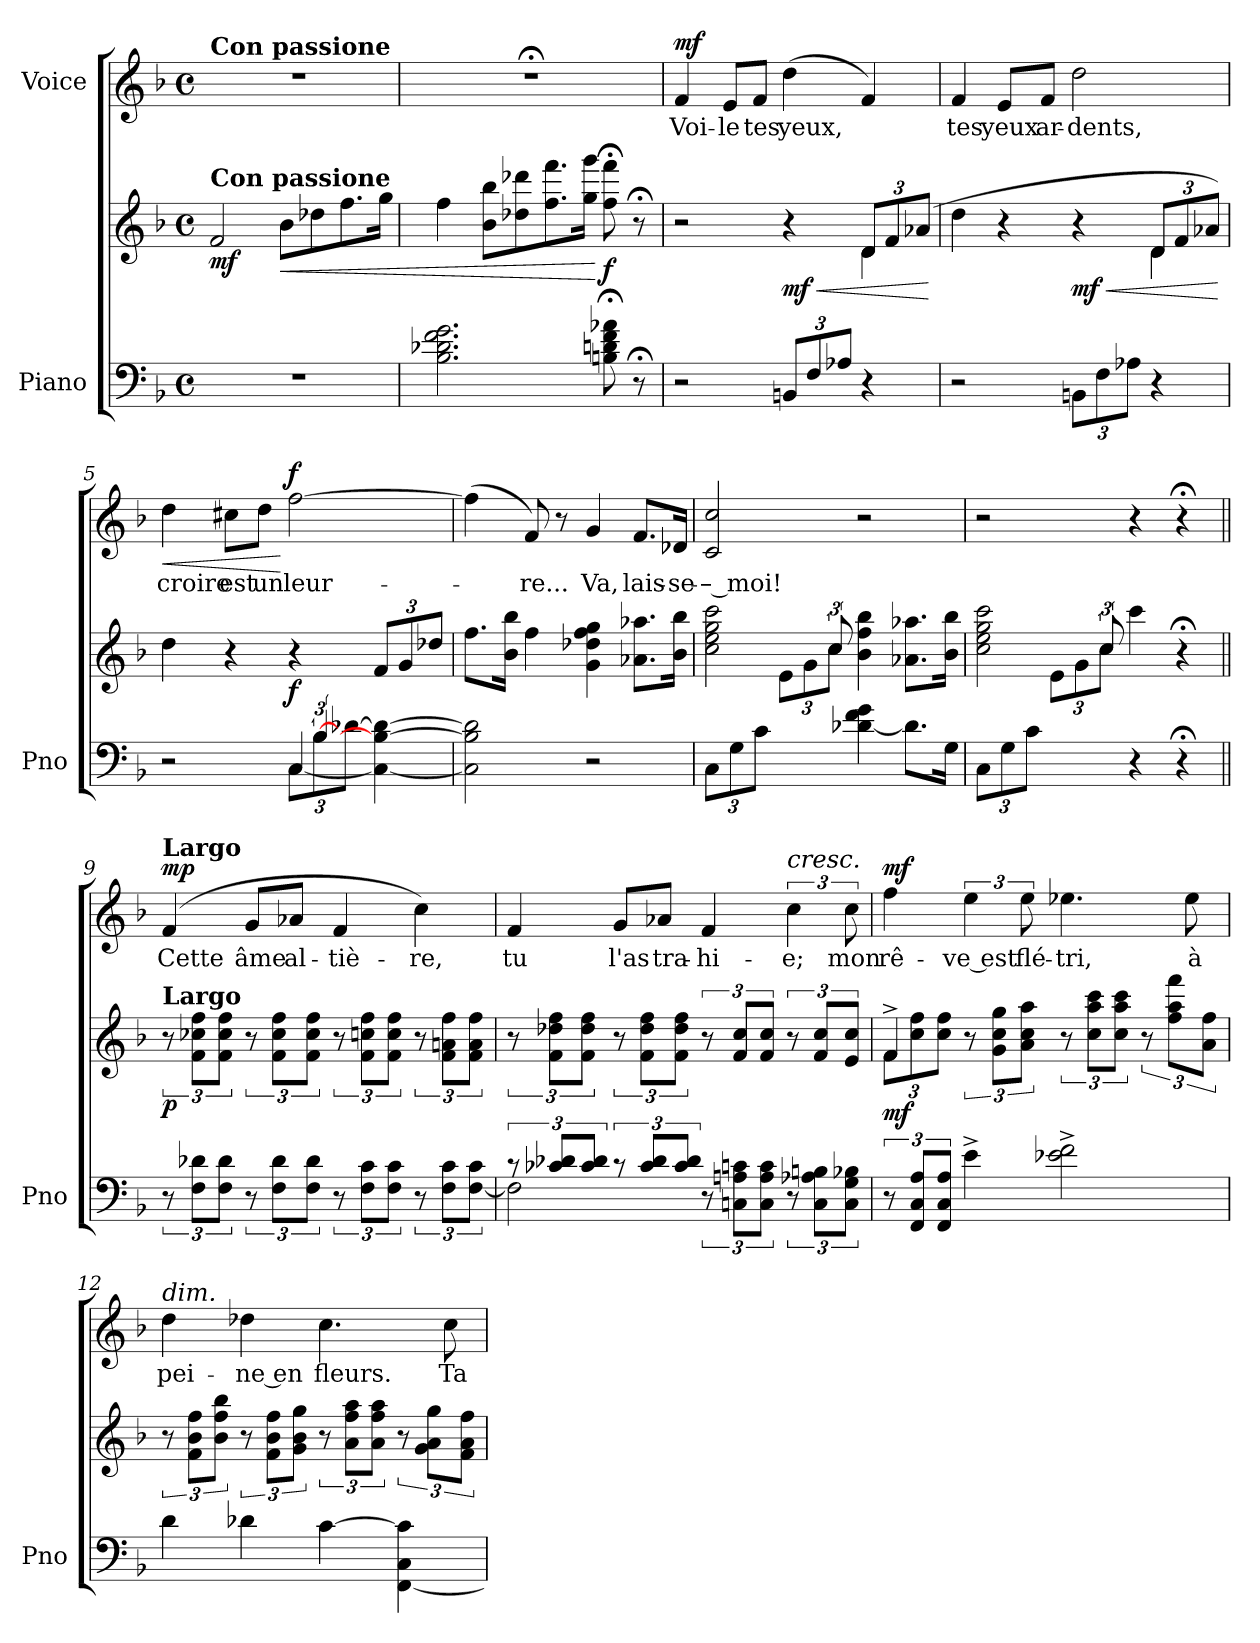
**kern	**kern	**dynam	**kern	**text	**dynam
*part2	*part2	*part2	*part1	*part1	*part1
*staff3	*staff2	*staff2/3	*staff1	*staff1	*staff1
*I"Piano	*	*	*I"Voice	*	*
*I'Pno	*	*	*	*	*
*clefF4	*clefG2	*	*clefG2	*	*
*k[b-]	*k[b-]	*	*k[b-]	*	*
*M4/4	*M4/4	*	*M4/4	*	*
*met(c)	*met(c)	*	*met(c)	*	*
=1	=1	=1	=1	=1	=1
!	!	!	!LO:TX:a:B:t=Con passione	!	!
!	!LO:TX:a:B:t=Con passione	!	!	!	!
!	!	!LO:DY:b	!	!	!
1r	2f/	mf	1r	.	.
!	!	!LO:HP:b	!	!	!
.	8b-\L	<	.	.	.
.	8dd-X\	.	.	.	.
.	8.ff\	.	.	.	.
.	16gg\Jk	.	.	.	.
=2	=2	=2	=2	=2	=2
2.B-\ 2.d-X\ 2.f\ 2.g\	4ff\	.	1r;<	.	.
.	8b-\ 8bb-\L	.	.	.	.
.	8dd-X\ 8ddd-X\	.	.	.	.
.	8.ff\ 8.fff\	.	.	.	.
.	16gg\ 16ggg\Jk	.	.	.	.
!	!	!LO:DY:n=1:b	!	!	!
8Bn\;< 8dn\;< 8f\;< 8a-X\;<	8ff\;< 8fff\;<	[ f	.	.	.
8r;<	8r;<	.	.	.	.
=3	=3	=3	=3	=3	=3
*	*^	*	*	*	*
!	!	!	!	!	!LO:LY:b	!LO:DY:a
2r	2r	2ryy	.	4f/	Voi-	mf
!	!	!	!	!	!LO:LY:b	!
.	.	.	.	8e/L	-le	.
!	!	!	!	!	!LO:LY:b	!
.	.	.	.	8f/J	tes	.
*Xbrackettup	*	*	*	*	*	*
!	!	!	!LO:HP:b	!	!LO:LY:b	!
!	!	!	!LO:DY:n=1:b	!	!	!
(12BBn/L	4r	4ryy	< mf	(4dd\	yeux,	.
12F/	.	.	.	.	.	.
12A-X/J	.	.	.	.	.	.
*	*Xbrackettup	*	*	*	*	*
4r	12d/L	4d\	.	4f/)	.	.
.	12f/	.	.	.	.	.
.	(12a-X/J	.	.	.	.	.
*	*v	*v	*	*	*	*
.	.	[	.	.	.
!!LO:LB:g=z
=4	=4	=4	=4	=4	=4
*	*^	*	*	*	*
!	!	!	!	!	!LO:LY:b	!
2r	4dd\	2ryy	.	4f/	tes	.
!	!	!	!	!	!LO:LY:b	!
.	4r	.	.	8e/L	yeux	.
!	!	!	!	!	!LO:LY:b	!
.	.	.	.	8f/J	ar-	.
!	!	!	!LO:HP:b	!	!LO:LY:b	!
!	!	!	!LO:DY:n=1:b	!	!	!
12BBn\L	4r	4ryy	< mf	2dd\	-dents,	.
12F\	.	.	.	.	.	.
12A-X\J	.	.	.	.	.	.
*	*brackettup	*	*	*	*	*
4r	12d/L	4d\	.	.	.	.
.	12f/	.	.	.	.	.
.	12a-X/J)	.	.	.	.	.
*	*v	*v	*	*	*	*
.	.	[	.	.	.
=5	=5	=5	=5	=5	=5
*^	*	*	*	*	*
*	*^	*	*	*	*	*
!	!	!	!	!	!	!LO:LY:b	!LO:HP:b
2r	2ryy	2ryy	4dd\	.	4dd\	croire	<
!	!	!	!	!	!	!LO:LY:b	!
.	.	.	4r	.	8cc#X\L	est	.
!	!	!	!	!	!	!LO:LY:b	!
.	.	.	.	.	8dd\J	un	.
*	*	*brackettup	*	*	*	*	*
!	!	!	!	!LO:DY:b	!	!LO:LY:b	!LO:DY:n=1:a
12C\L	[<4C/	12ryy	4r	f	[2ff\	leur-	[ f
[12B-\	.	6B-/	.	.	.	.	.
[>12d-X\J	.	.	.	.	.	.	.
*	*	*	*Xbrackettup	*	*	*	*
4C\_ 4B-\_ 4d-\_	4ryy	4ryy	12f/L	.	.	.	.
.	.	.	12g/	.	.	.	.
.	.	.	12dd-X/J	.	.	.	.
*v	*v	*v	*	*	*	*	*
=6	=6	=6	=6	=6	=6
2C\] 2B-\] 2d-\]	8.ff\L	.	(4ff\]	.	.
.	16b-\ 16bb-\Jk	.	.	.	.
!	!	!	!	!LO:LY:b	!
.	4ff\	.	8f/)	-re...	.
.	.	.	8r	.	.
!	!	!	!	!LO:LY:b	!
2r	4g\ 4dd-X\ 4ff\ 4gg\	.	4g/	Va,	.
!	!	!	!	!LO:LY:b	!
.	8.a-X\ 8.aa-X\L	.	8.f/L	lais-	.
!	!	!	!	!LO:LY:b	!
.	16b-\ 16bb-\Jk	.	16d-X/Jk	-se-	.
!!LO:LB:g=z
=7	=7	=7	=7	=7	=7
*Xbrackettup	*	*	*	*	*
*	*^	*	*	*	*
*	*	*^	*	*	*	*
!	!	!	!	!	!	!LO:LY:b	!
12C\L	2cc\ 2ee\ 2gg\ 2ccc\	4ryy	4ryy	.	2c/ 2cc/	-– moi!	.
12G\	.	.	.	.	.	.	.
12c\J	.	.	.	.	.	.	.
*	*	*brackettup	*Xbrackettup	*	*	*	*
4ryy	.	12ryy	12e\L	.	.	.	.
.	.	12ryy	12g\	.	.	.	.
.	.	12cc/	12cc\J	.	.	.	.
[4d-X\ 4f\ 4g\	4b-\ 4ff\ 4bb-\	2ryy	2ryy	.	2r	.	.
8.d-\L]	8.a-X\ 8.aa-X\L	.	.	.	.	.	.
16G\Jk	16b-\ 16bb-\Jk	.	.	.	.	.	.
=8	=8	=8	=8	=8	=8	=8	=8
12C\L	2cc\ 2ee\ 2gg\ 2ccc\	4ryy	4ryy	.	2r	.	.
12G\	.	.	.	.	.	.	.
12c\J	.	.	.	.	.	.	.
*	*	*brackettup	*Xbrackettup	*	*	*	*
4ryy	.	12ryy	12e\L	.	.	.	.
.	.	12ryy	12g\	.	.	.	.
.	.	12cc/	12cc\J	.	.	.	.
4r	4ccc\	2ryy	2ryy	.	4r	.	.
4r;<	4r;<	.	.	.	4r;<	.	.
*	*v	*v	*v	*	*	*	*
=9||	=9||	=9||	=9||	=9||	=9||
*brackettup	*brackettup	*	*	*	*
!	!	!	!LO:TX:a:B:t=Largo	!	!
!	!LO:TX:a:B:t=Largo	!	!	!	!
!	!	!LO:DY:b	!	!LO:LY:b	!LO:DY:a
12r	12r	p	(4f/	Cette	mp
12F\ 12d-X\L	12f\ 12cc-X\ 12ff\L	.	.	.	.
12F\ 12d-\J	12f\ 12cc-\ 12ff\J	.	.	.	.
!	!	!	!	!LO:LY:b	!
12r	12r	.	8g/L	âme	.
12F\ 12d-\L	12f\ 12cc-\ 12ff\L	.	.	.	.
!	!	!	!	!LO:LY:b	!
.	.	.	8a-X/J	al-	.
12F\ 12d-\J	12f\ 12cc-\ 12ff\J	.	.	.	.
!	!	!	!	!LO:LY:b	!
12r	12r	.	4f/	-tiè-	.
12F\ 12c\L	12f\ 12ccn\ 12ff\L	.	.	.	.
12F\ 12c\J	12f\ 12cc\ 12ff\J	.	.	.	.
!	!	!	!	!LO:LY:b	!
12r	12r	.	4cc\)	-re,	.
12F\ 12c\L	12f\ 12an\ 12ff\L	.	.	.	.
[12F\ 12c\J	12f\ 12a\ 12ff\J	.	.	.	.
!!LO:LB:g=z
=10	=10	=10	=10	=10	=10
*^	*	*	*	*	*
!	!	!	!	!	!LO:LY:b	!
12r	2F\]	12r	.	4f/	tu	.
12c-X/ 12d-X/L	.	12f\ 12dd-X\ 12ff\L	.	.	.	.
12c-/ 12d-/J	.	12f\ 12dd-\ 12ff\J	.	.	.	.
!	!	!	!	!	!LO:LY:b	!
12r	.	12r	.	8g/L	l'as	.
12c-/ 12d-/L	.	12f\ 12dd-\ 12ff\L	.	.	.	.
!	!	!	!	!	!LO:LY:b	!
.	.	.	.	8a-X/J	tra-	.
12c-/ 12d-/J	.	12f\ 12dd-\ 12ff\J	.	.	.	.
!	!	!	!	!	!LO:LY:b	!
12r	2ryy	12r	.	4f/	-hi-	.
12Cn\ 12An\ 12cn\L	.	12f/ 12cc/L	.	.	.	.
12C\ 12A\ 12c\J	.	12f/ 12cc/J	.	.	.	.
!	!	!	!	!LO:TX:a:i:t=cresc.	!	!
!	!	!	!	!	!LO:LY:b	!
12r	.	12r	.	6cc\	-e;	.
12C\ 12A-X\ 12Bn\L	.	12f/ 12cc/L	.	.	.	.
!	!	!	!	!	!LO:LY:b	!
12C\ 12G\ 12B-X\J	.	12e/ 12cc/J	.	12cc\	mon	.
*v	*v	*	*	*	*	*
=11	=11	=11	=11	=11	=11
*	*Xbrackettup	*	*	*	*
*	*^	*	*	*	*
!	!	!	!LO:DY:b	!	!LO:LY:b	!LO:DY:a
12r	12f^\L	4f/	mf	4ff\	rê-	mf
12FF/ 12C/ 12A/L	12cc\ 12ff\	.	.	.	.	.
12FF/ 12C/ 12A/J	12cc\ 12ff\J	.	.	.	.	.
*	*brackettup	*	*	*	*	*
!	!	!	!	!	!LO:LY:b	!
4e^\	12r	4ryy	.	6ee\	-ve est	.
.	12g\ 12cc\ 12gg\L	.	.	.	.	.
!	!	!	!	!	!LO:LY:b	!
.	12a\ 12cc\ 12aa\J	.	.	12ee\	flé-	.
!	!	!	!	!	!LO:LY:b	!
2e-X\^ 2f\^	12r	2ryy	.	4.ee-X\	-tri,	.
.	12cc\ 12aa\ 12ccc\L	.	.	.	.	.
.	12cc\ 12aa\ 12ccc\J	.	.	.	.	.
.	12r	.	.	.	.	.
.	12ff\ 12aa\ 12fff\L	.	.	.	.	.
!	!	!	!	!	!LO:LY:b	!
.	.	.	.	8ee-\	à	.
.	12a\ 12ff\J	.	.	.	.	.
*	*v	*v	*	*	*	*
!!LO:PB:g=z
=12	=12	=12	=12	=12	=12
!	!	!	!LO:TX:a:i:t=dim.	!	!
!	!	!	!	!LO:LY:b	!
4d\	12r	.	4dd\	pei-	.
.	12f\ 12b-\ 12ff\L	.	.	.	.
.	12b-\ 12ff\ 12bb-\J	.	.	.	.
!	!	!	!	!LO:LY:b	!
4d-X\	12r	.	4dd-X\	-ne en	.
.	12f\ 12b-\ 12ff\L	.	.	.	.
.	12g\ 12b-\ 12gg\J	.	.	.	.
!	!	!	!	!LO:LY:b	!
[4c\	12r	.	4.cc\	fleurs.	.
.	12a\ 12ff\ 12aa\L	.	.	.	.
.	12a\ 12ff\ 12aa\J	.	.	.	.
[4FF\ 4C\ 4c\]	12r	.	.	.	.
.	12g\ 12a\ 12gg\L	.	.	.	.
!	!	!	!	!LO:LY:b	!
.	.	.	8cc\	Ta	.
.	12f\ 12a\ 12ff\J	.	.	.	.
=	=	=	=	=	=
*-	*-	*-	*-	*-	*-
